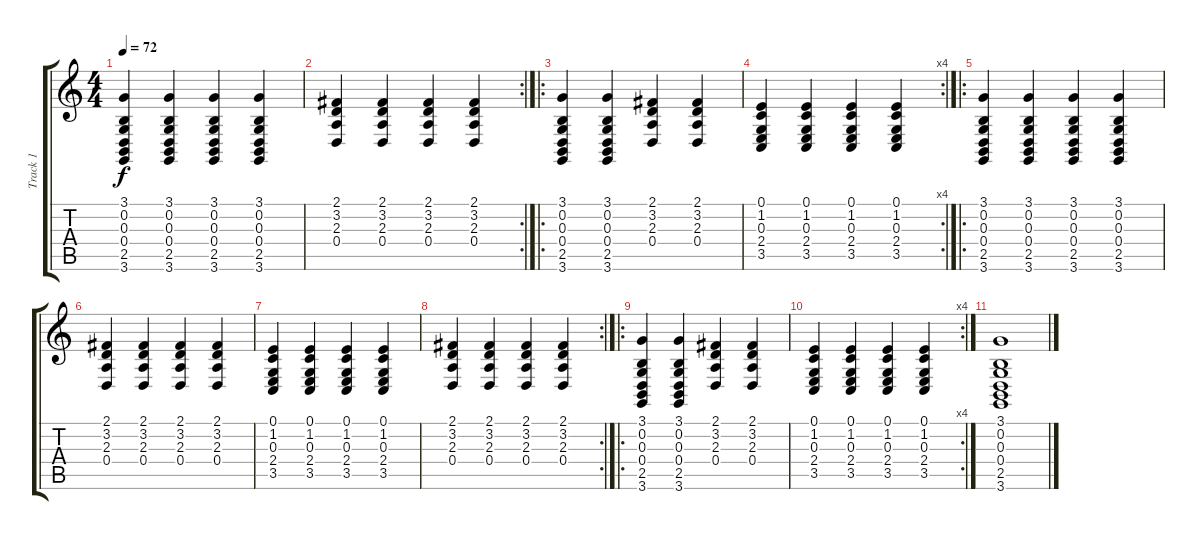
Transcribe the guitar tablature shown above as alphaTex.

\track ("Track 1" "Track 1") {instrument acousticgrandpiano}
\staff {score tabs}
\tuning (E4 B3 G3 D3 A2 E2) {hide}
\ts (4 4)
\tempo 72
\clef g2
\ks c
(3.1 0.2 0.3 0.4 2.5 3.6).4{dy f} (3.1 0.2 0.3 0.4 2.5 3.6).4 (3.1 0.2 0.3 0.4 2.5 3.6).4 (3.1 0.2 0.3 0.4 2.5 3.6).4 |
\rc 2
(2.1 3.2 2.3 0.4).4 (2.1 3.2 2.3 0.4).4 (2.1 3.2 2.3 0.4).4 (2.1 3.2 2.3 0.4).4 |
\ro
(3.1 0.2 0.3 0.4 2.5 3.6).4 (3.1 0.2 0.3 0.4 2.5 3.6).4 (2.1 3.2 2.3 0.4).4 (2.1 3.2 2.3 0.4).4 |
\rc 4
(0.1 1.2 0.3 2.4 3.5).4 (0.1 1.2 0.3 2.4 3.5).4 (0.1 1.2 0.3 2.4 3.5).4 (0.1 1.2 0.3 2.4 3.5).4 |
\ro
(3.1 0.2 0.3 0.4 2.5 3.6).4 (3.1 0.2 0.3 0.4 2.5 3.6).4 (3.1 0.2 0.3 0.4 2.5 3.6).4 (3.1 0.2 0.3 0.4 2.5 3.6).4 |
(2.1 3.2 2.3 0.4).4 (2.1 3.2 2.3 0.4).4 (2.1 3.2 2.3 0.4).4 (2.1 3.2 2.3 0.4).4 |
(0.1 1.2 0.3 2.4 3.5).4 (0.1 1.2 0.3 2.4 3.5).4 (0.1 1.2 0.3 2.4 3.5).4 (0.1 1.2 0.3 2.4 3.5).4 |
\rc 2
(2.1 3.2 2.3 0.4).4 (2.1 3.2 2.3 0.4).4 (2.1 3.2 2.3 0.4).4 (2.1 3.2 2.3 0.4).4 |
\ro
(3.1 0.2 0.3 0.4 2.5 3.6).4 (3.1 0.2 0.3 0.4 2.5 3.6).4 (2.1 3.2 2.3 0.4).4 (2.1 3.2 2.3 0.4).4 |
\rc 4
(0.1 1.2 0.3 2.4 3.5).4 (0.1 1.2 0.3 2.4 3.5).4 (0.1 1.2 0.3 2.4 3.5).4 (0.1 1.2 0.3 2.4 3.5).4 |
(3.1 0.2 0.3 0.4 2.5 3.6).1
